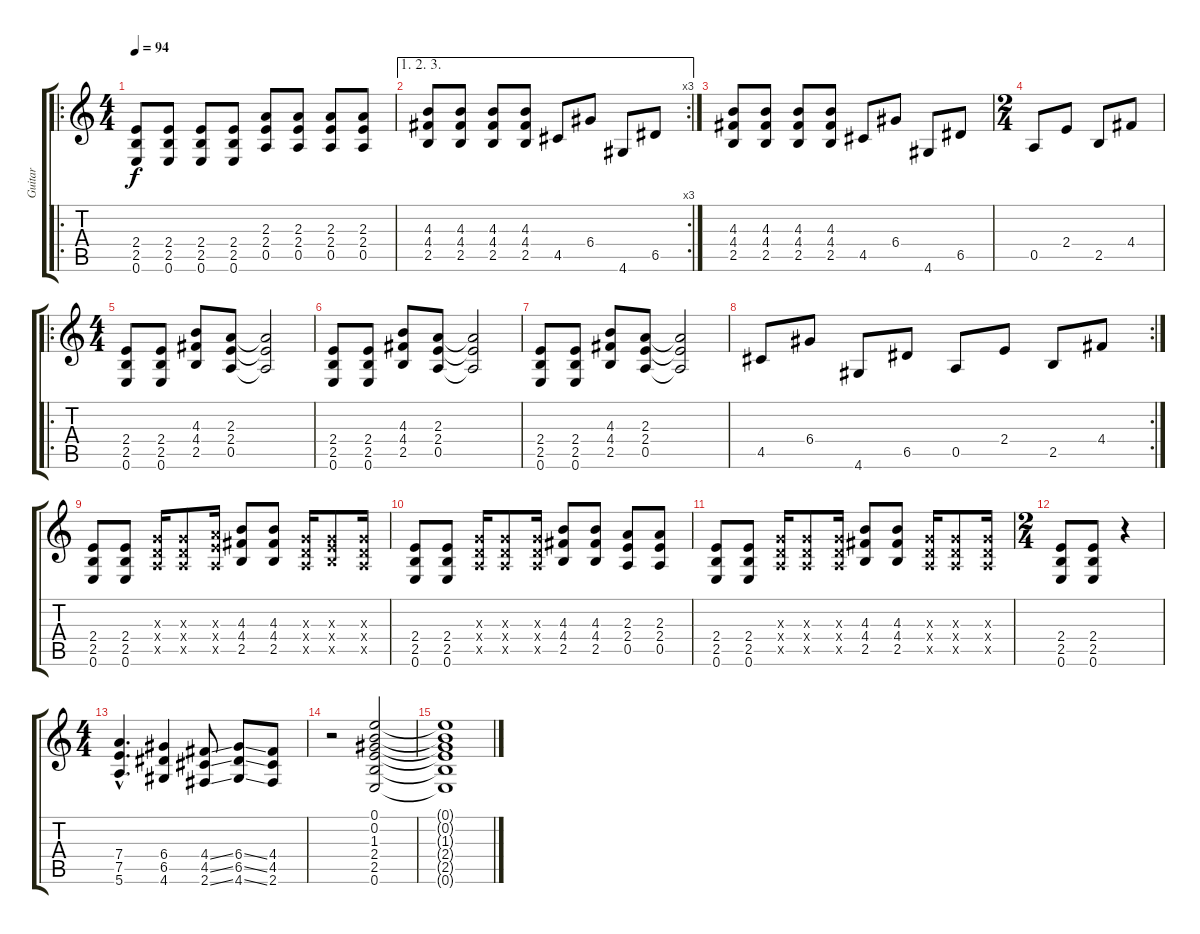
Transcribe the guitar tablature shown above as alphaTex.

\track ("Guitar" "Guitar") {instrument acousticguitarsteel}
\staff {score tabs}
\tuning (E4 B3 G3 D3 A2 E2) {hide}
\ro
\ts (4 4)
\tempo 94
\clef g2
\ks c
(2.4 2.5 0.6).8{dy f volume 10 instrument electricguitarmuted} (2.4 2.5 0.6).8 (2.4 2.5 0.6).8 (2.4 2.5 0.6).8 (2.3 2.4 0.5).8 (2.3 2.4 0.5).8 (2.3 2.4 0.5).8 (2.3 2.4 0.5).8 |
\ae (1 2 3)
\rc 3
(4.3 4.4 2.5).8 (4.3 4.4 2.5).8 (4.3 4.4 2.5).8 (4.3 4.4 2.5).8 4.5.8 6.4.8 4.6.8 6.5.8 |
(4.3 4.4 2.5).8{instrument electricguitarmuted} (4.3 4.4 2.5).8 (4.3 4.4 2.5).8 (4.3 4.4 2.5).8 4.5.8{volume 16 instrument distortionguitar} 6.4.8 4.6.8 6.5.8 |
\ts (2 4)
0.5.8 2.4.8 2.5.8 4.4.8 |
\ro
\ts (4 4)
(2.4 2.5 0.6).8{instrument distortionguitar} (2.4 2.5 0.6).8 (4.3 4.4 2.5).8 (2.3 2.4 0.5).8 (2.3{t} 2.4{t} 0.5{t}).2 |
(2.4 2.5 0.6).8 (2.4 2.5 0.6).8 (4.3 4.4 2.5).8 (2.3 2.4 0.5).8 (2.3{t} 2.4{t} 0.5{t}).2 |
(2.4 2.5 0.6).8 (2.4 2.5 0.6).8 (4.3 4.4 2.5).8 (2.3 2.4 0.5).8 (2.3{t} 2.4{t} 0.5{t}).2 |
\rc 2
4.5.8 6.4.8 4.6.8 6.5.8 0.5.8 2.4.8 2.5.8 4.4.8 |
(2.4 2.5 0.6).8 (2.4 2.5 0.6).8 (0.3{x} 0.4{x} 0.5{x}).16 (0.3{x} 0.4{x} 0.5{x}).8 (2.3{x} 2.4{x} 0.5{x}).16 (4.3 4.4 2.5).8 (4.3 4.4 2.5).8 (0.3{x} 0.4{x} 0.5{x}).16 (0.3{x} 2.4{x} 2.5{x}).8 (0.3{x} 0.4{x} 0.5{x}).16 |
(2.4 2.5 0.6).8 (2.4 2.5 0.6).8 (0.3{x} 0.4{x} 0.5{x}).16 (0.3{x} 0.4{x} 0.5{x}).8 (0.3{x} 0.4{x} 0.5{x}).16 (4.3 4.4 2.5).8 (4.3 4.4 2.5).8 (2.3 2.4 0.5).8 (2.3 2.4 0.5).8 |
(2.4 2.5 0.6).8 (2.4 2.5 0.6).8 (0.3{x} 0.4{x} 0.5{x}).16 (0.3{x} 0.4{x} 0.5{x}).8 (0.3{x} 0.4{x} 0.5{x}).16 (4.3 4.4 2.5).8 (4.3 4.4 2.5).8 (0.3{x} 0.4{x} 0.5{x}).16 (0.3{x} 0.4{x} 0.5{x}).8 (0.3{x} 0.4{x} 0.5{x}).16 |
\ts (2 4)
(2.4 2.5 0.6).8 (2.4 2.5 0.6).8 r.4 |
\ts (4 4)
(7.4{hac} 7.5{hac} 5.6{hac}).4{d} (6.4 6.5 4.6).4 (4.4{ss} 4.5{ss} 2.6{ss}).8 (6.4{ss} 6.5{ss} 4.6{ss}).8 (4.4 4.5 2.6).8 |
r.2 (0.1 0.2 1.3 2.4 2.5 0.6).2 |
(0.1{t} 0.2{t} 1.3{t} 2.4{t} 2.5{t} 0.6{t}).1
